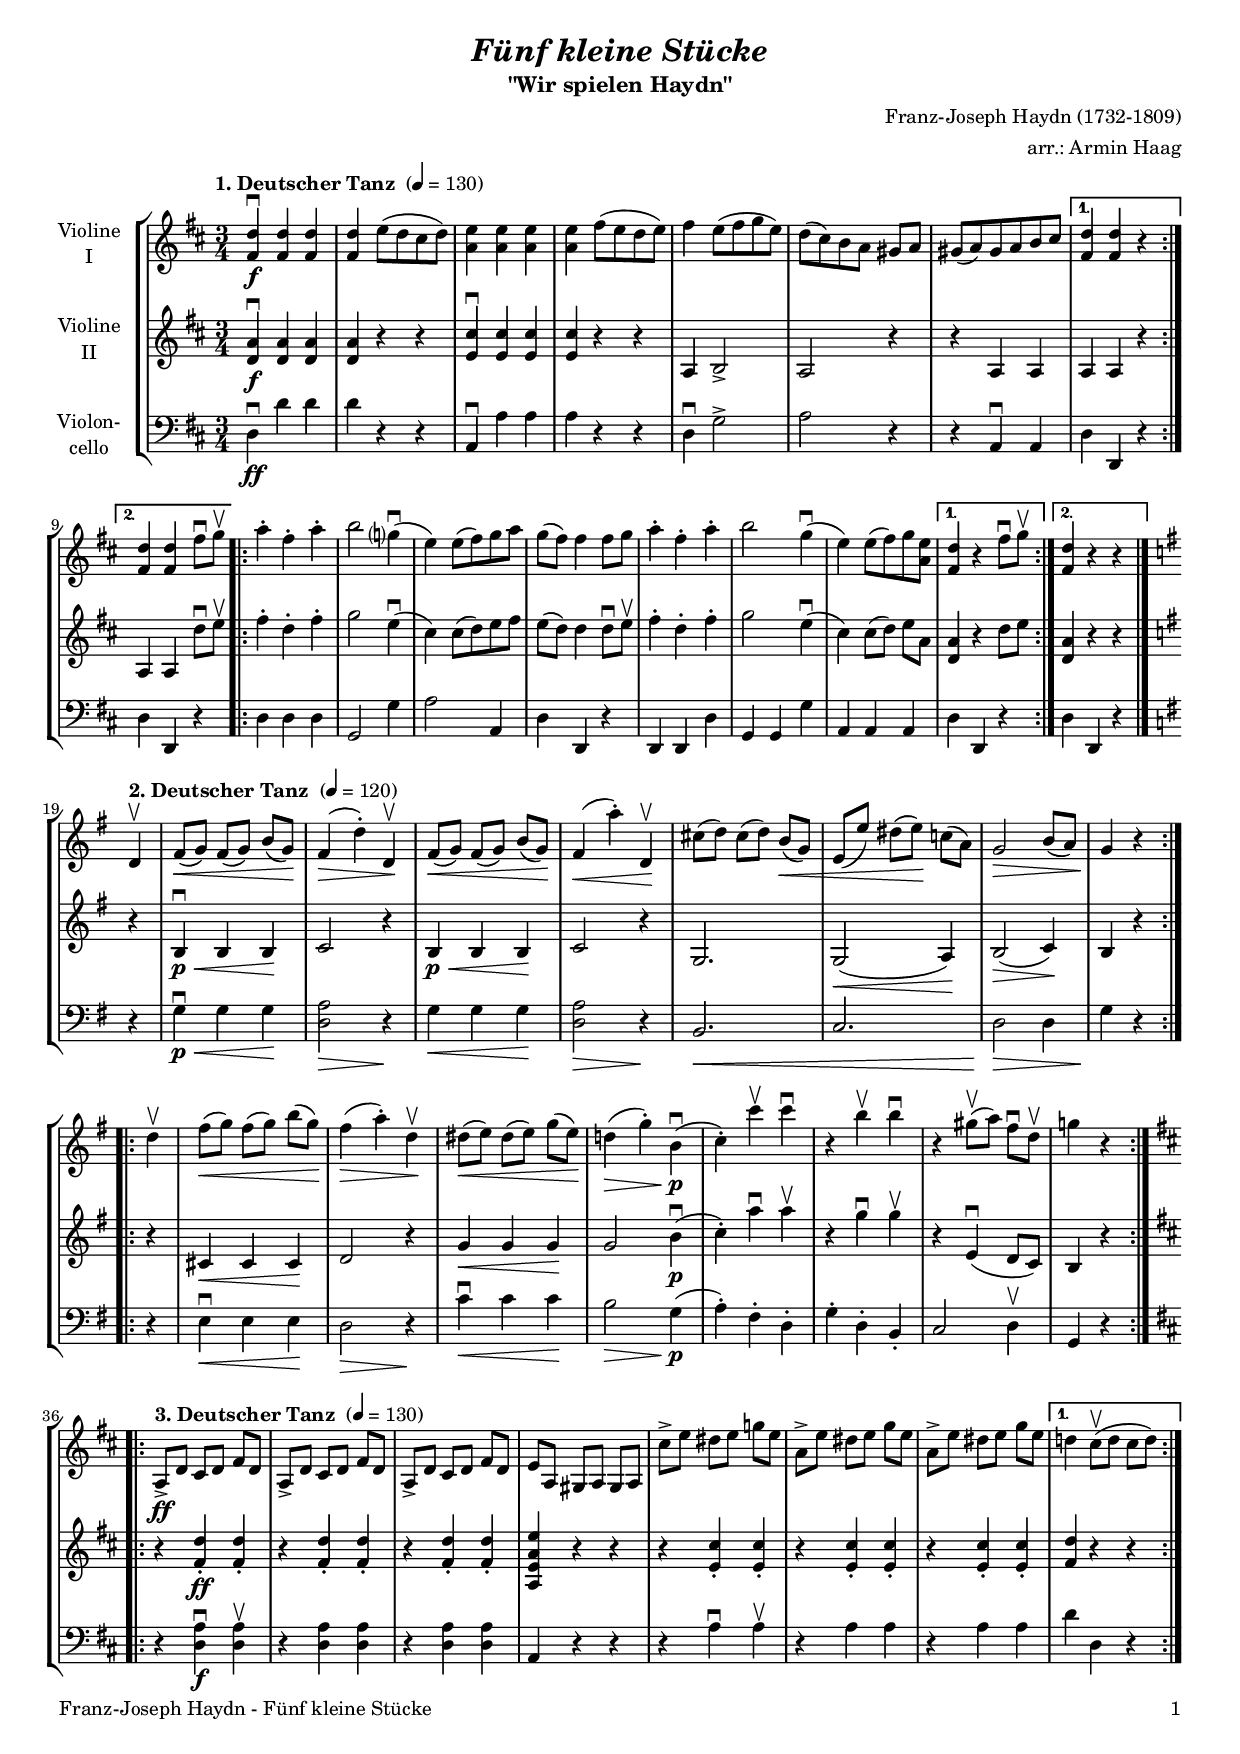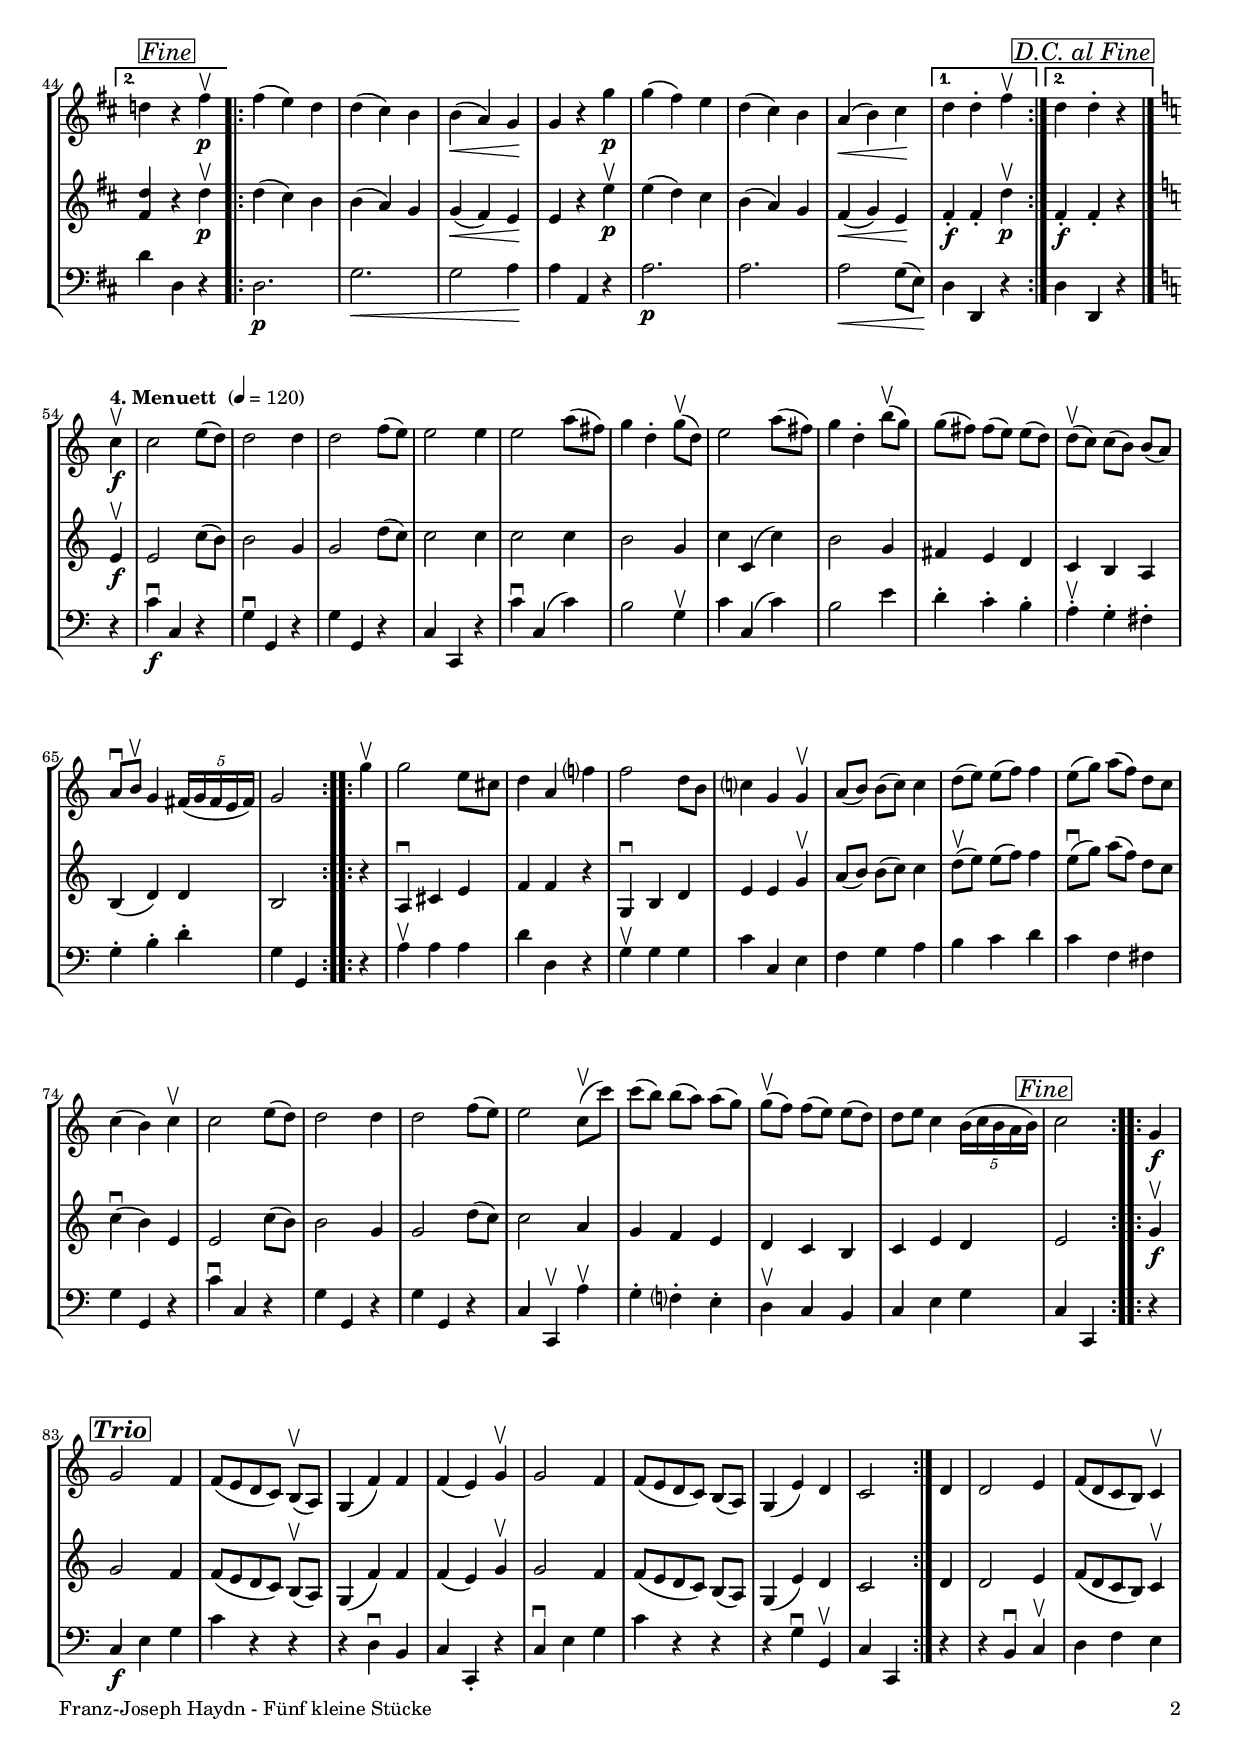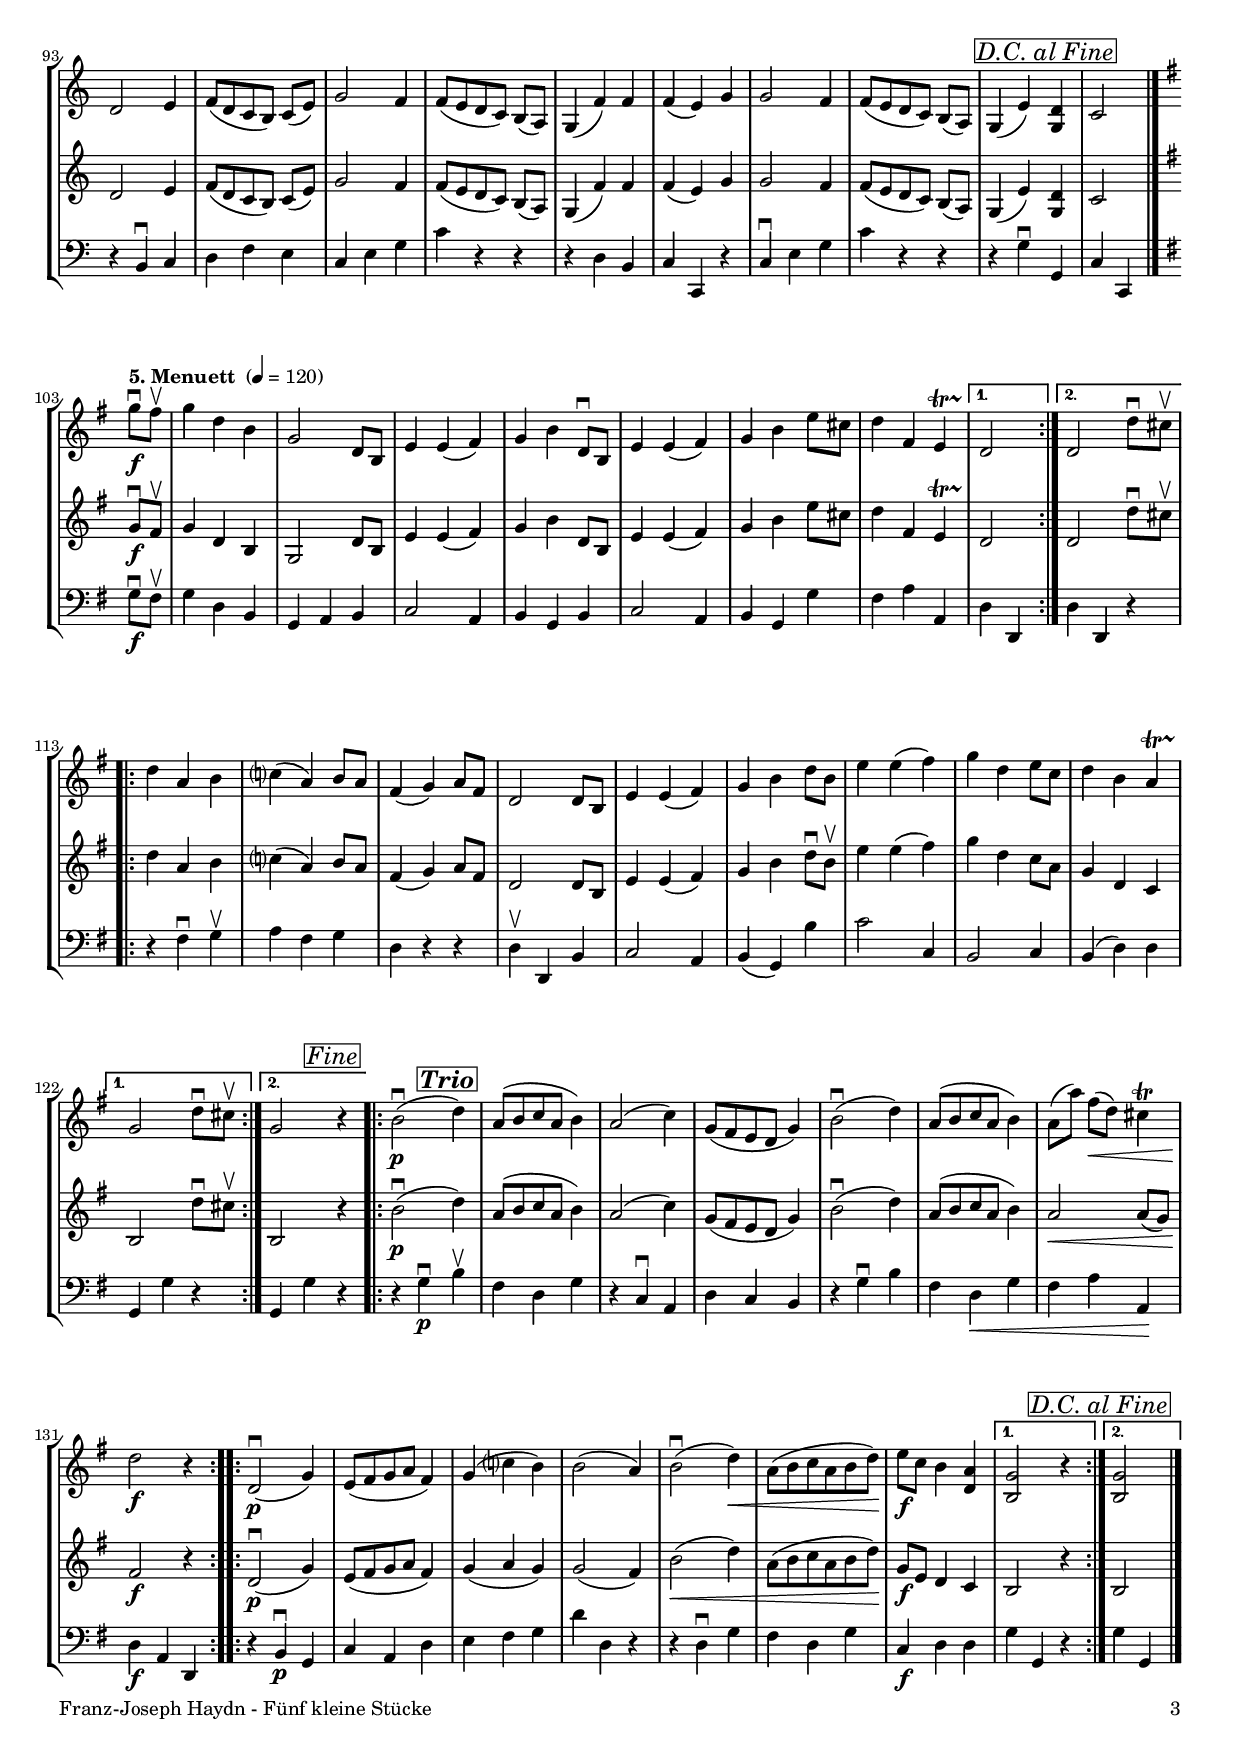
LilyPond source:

\version "2.22.2"
\include "deutsch.ly"
  
#(set-global-staff-size 17)

\header {
  title     = \markup \bold \italic "Fünf kleine Stücke"
  subtitle  = "\"Wir spielen Haydn\""
  composer  = "Franz-Joseph Haydn (1732-1809)"
  arranger  = "arr.: Armin Haag"
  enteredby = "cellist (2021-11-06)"
%  piece     = ""
}

voiceconsts = {
  \key d \major
  \time 3/4
  \clef "treble"
  \numericTimeSignature
  \compressEmptyMeasures
  % Set default beaming for all staves
  \set Timing.beamExceptions = #'()
  \set Timing.baseMoment     = #(ly:make-moment 1 4)
  \set Timing.beatStructure  = #'(1 1 1)
}

micl = "clarinet"
mifl = "flute"
miob = "oboe"
mifh = "french horn"
misx = "tenor sax"
mist = "string ensemble 1"
mivl = "violin"
miba = "cello"

dcaf = \mark \markup \box \italic "D.C. al Fine"
fine = \mark \markup \box \italic "Fine"
trio = \mark \markup \box \bold \italic "Trio"

introa = {        \tempo "1. Deutscher Tanz " 4=130 }
introb = { \break \tempo "2. Deutscher Tanz " 4=120 \key g \major }
introc = { \break \tempo "3. Deutscher Tanz " 4=130 \key d \major }
introd = { \break \tempo "4. Menuett "        4=120 \key c \major }
introe = { \break \tempo "5. Menuett "        4=120 \key g \major }

va = \relative c' {
  \voiceconsts

  \introa
  \repeat volta 2 {
    <fis d'>4\downbow\f <fis d'> <fis d'>
    <fis d'> e'8[( d cis d)]
    <a e'>4 <a e'> <a e'>
    <a e'> fis'8[( e d e)]
    fis4 e8[( fis g e)]
    d[( cis) h a] gis a
    
    gis[( a) gis a h cis]
  }
  \alternative {
    { <fis, d'>4 <fis d'> r }
    { <fis d'> <fis d'> fis'8\downbow g\upbow }
  }
  \repeat volta 2 {
    a4-. fis-. a-.
    h2 g?4(\downbow
    e) e8[( fis) g a]
    
    g( fis) fis4 fis8 g
    a4-. fis-. a-.
    h2 g4(\downbow
    e) e8[( fis) g <a, e'>]
  }
  \alternative {
    { <fis d'>4 r fis'8\downbow g\upbow }
    { <fis, d'>4 r r }
  } \bar "|."

  \introb
  \repeat volta 2 {
    \partial 4 d\upbow
    fis8(\< g) fis( g) h( g)\!
    fis4(\> d')-. d,\upbow\!
    fis8(\< g) fis( g) h( g)\!
    fis4(\< a')-. d,,\upbow\!
    cis'8( d) cis( d) h(\< g)

    e( e') dis( e)\! c!( a)
    g2\> h8( a)
    g4\! r
  }
  \repeat volta 2 {
    d'\upbow
    fis8(\< g) fis( g) h( g)\!
    fis4(\> a)-. d,\upbow\!

    dis8(\< e) dis( e) g( e)\!
    d!4(\> g)-. h,(\downbow\!\p
    c)-. c'\upbow c\downbow
    r h\upbow h\downbow
    r gis8(\upbow a) fis\downbow d\upbow
    \partial 2 g!4 r
  }

  \introc
  \repeat volta 2 {
    a,,8->\ff d cis d fis d
    a-> d cis d fis d
    a-> d cis d fis d
    e a, gis a gis a
    cis'-> e dis e g! e

    a,-> e' dis e g e
    a,-> e' dis e g e
  }
  \alternative {
    { d!4 cis8(\upbow d cis d) }
    { d!4 \fine r fis\upbow\p }
  }
  \repeat volta 2 {
    fis( e) d
    d( cis) h

    h(\< a) g\!
    g r g'\p
    g( fis) e
    d( cis) h
    a(\< h) cis\!
  }
  \alternative {
    { d d-. fis\upbow }
    { d \dcaf d-. r }
  } \bar "|."

  \introd
  \repeat volta 2 {
    \partial 4 c\upbow\f
    c2 e8( d)
    d2 d4
    d2 f8( e)
    e2 e4
    e2 a8( fis)
    g4 d-. g8(\upbow d)
    e2 a8( fis)
    g4 d-. h'8(\upbow g)

    g( fis) fis( e) e( d)
    d(\upbow c) c( h) h( a)
    a\downbow h\upbow g4 \tuplet 5/4 4 { fis16( g fis e fis) }
    g2
  }
  \repeat volta 2 {
    g'4\upbow
    g2 e8 cis
    d4 a f'?

    f2 d8 h
    c?4 g g\upbow
    a8( h) h( c) c4
    d8( e) e( f) f4
    e8( g) a( f) d c
    c4( h) c\upbow
    c2 e8( d)
    d2 d4

    d2 f8( e)
    e2 c8(\upbow c')
    c( h) h( a) a( g)
    g(\upbow f) f( e) e( d)
    d e c4 \tuplet 5/4 4 { h16( c h a h) } \fine
    c2
  }
  \repeat volta 2 {
    g4\f \trio
    g2 f4
    f8[( e d c)] h(\upbow a)
    g4( f') f
    f( e) g\upbow
    g2 f4
    f8[( e d c)] h( a)

    g4( e') d
    c2
  }

  d4
  d2 e4
  f8[( d c h)] c4\upbow    
  d2 e4
  f8[( d c h)] c( e)
  g2 f4
  
  f8[( e d c)] h( a)
  g4( f') f
  f( e) g
  g2 f4
  f8[( e d c)] h( a)
  g4( e') \dcaf <g, d'>
  \partial 2 c2 \bar "|."

  \introe
  \repeat volta 2 {
    \partial 4 g''8\downbow\f fis\upbow
    g4 d h
    g2 d8 h
    e4 e( fis)
    g h d,8\downbow h
    e4 e( fis)
    g h e8 cis

    d4 fis, e\startTrillSpan
  }
  \alternative {
    { \partial 2 d2\stopTrillSpan }
    { d d'8\downbow cis\upbow }
  }
  \repeat volta 2 {
    d4 a h
    c?( a) h8 a
    fis4( g) a8 fis
    d2 d8 h

    e4 e( fis)
    g h d8 h
    e4 e( fis)
    g d e8 c
    d4 h a\startTrillSpan
  }
  \alternative {
    { g2\stopTrillSpan d'8\downbow cis\upbow  }
    { g2 \fine r4 }
  }
  \repeat volta 2 {
    h2(\downbow\p \trio d4)
    a8([ h c a] h4)
    a2( c4)
    g8([ fis e d] g4)
    h2(\downbow d4)
    a8([ h c a] h4)
    a8( a') fis(\< d) cis4\trill
    d2\!\f r4
  }
  \repeat volta 2 {
    d,2(\downbow\p g4)
    e8([ fis g a] fis4)
    g( c? h)
    h2( a4)
    h2(\downbow d4)\<
    a8[( h c a h d)]\!
    e\f c h4 <d, a'>
  }
  \alternative {
    { <h g'>2 r4 }
    { \dcaf \partial 2 <h g'>2 }
  } \bar "|."
}

vb = \relative c' {
  \voiceconsts

  \introa
  \repeat volta 2 {
    <d a'>4\downbow\f <d a'> <d a'>
    <d a'> r r
    <e cis'>\downbow <e cis'> <e cis'>
    <e cis'> r r
    a, h2->
    a r4

    r a a
  }
  \alternative {
    { a a r }
    { a a d'8\downbow e\upbow }
  }
  \repeat volta 2 {
    fis4-. d-. fis-.
    g2 e4(\downbow
    cis) cis8[( d) e fis]

    e( d) d4 d8\downbow e\upbow
    fis4-. d-. fis-.
    g2 e4(\downbow
    cis) cis8( d) e a,
  }
  \alternative {
    { <d, a'>4 r d'8 e }
    { <d, a'>4 r r }
  } \bar "|."

  \introb
  \repeat volta 2 {
    \partial 4 r
    h\downbow\p\< h h\!
    c2 r4
    h\p\< h h\!
    c2 r4
    g2.
    g2(\< a4)\!
    h2(\> c4)\!
    h r
  }
  \repeat volta 2 {
    r
    cis\< cis cis\!
    d2 r4
    g\< g g\!
    g2 h4(\downbow\p
    c)-. a'\downbow a\upbow
    r g\downbow g\upbow
    r e,(\downbow d8 c)
    \partial 2 h4 r
  }

  \introc
  \repeat volta 2 {
    r <fis' d'>-.\ff <fis d'>-.
    r <fis d'>-. <fis d'>-.
    r <fis d'>-. <fis d'>-.
    <a, e' a e'> r r
    r <e' cis'>-. <e cis'>-.
    r <e cis'>-. <e cis'>-.

    r <e cis'>-. <e cis'>-.
  }
  \alternative {
    { <fis d'> r r }
    { <fis d'> \fine r d'\upbow\p }
  }
  \repeat volta 2 {
    d( cis) h
    h( a) g
    g(\< fis) e\!

    e r e'\upbow\p
    e( d) cis
    h( a) g
    fis(\< g) e\!
  }
  \alternative {
    { fis-.\f fis-. d'\upbow\p }
    { fis,-.\f \dcaf fis-. r }
  } \bar "|."

  \introd
  \repeat volta 2 {
    \partial 4 e4\upbow\f
    e2 c'8( h)
    h2 g4
    g2 d'8( c)
    c2 c4
    c2 c4
    h2 g4
    c c,( c')

    h2 g4
    fis e d
    c h a
    h( d) d
    h2
  }
  \repeat volta 2 {
    r4
    a\downbow cis e
    f f r

    g,\downbow h d
    e e g\upbow
    a8( h) h( c) c4
    d8(\upbow e) e( f) f4
    e8(\downbow g) a( f) d c
    c4(\downbow h) e,

    e2 c'8( h)
    h2 g4
    g2 d'8( c)
    c2 a4
    g f e
    d c h
    c e d \fine
    e2
  }
  \repeat volta 2 {
    g4\upbow\f \trio
    g2 f4
    f8[( e d c)] h(\upbow a)
    g4( f') f
    f( e) g\upbow
    g2 f4
    f8[( e d c)] h( a)

    g4( e') d
    c2
  }
  d4
  d2 e4
  f8[( d c h)] c4\upbow
  d2 e4
  f8[( d c h)] c( e)
  g2 f4
  
  f8[( e d c)] h( a)
  g4( f') f
  f( e) g
  g2 f4
  f8[( e d c)] h( a)
  g4( e') \dcaf <g, d'>
  \partial 2 c2 \bar "|."

  \introe
  \repeat volta 2 {
    \partial 4 g'8\downbow\f fis\upbow
    g4 d h
    g2 d'8 h
    e4 e( fis)
    g h d,8 h
    e4 e( fis)
    g h e8 cis

    d4 fis, e\startTrillSpan
  }
  \alternative {
    { \partial 2 d2\stopTrillSpan }
    { d d'8\downbow cis\upbow }
  }
  \repeat volta 2 {
    d4 a h
    c?( a) h8 a
    fis4( g) a8 fis
    d2 d8 h

    e4 e( fis)
    g h d8\downbow h\upbow
    e4 e( fis)
    g d c8 a
    g4 d c
  }
  \alternative {
    { h2 d'8\downbow cis\upbow }
    { h,2 \fine r4 }
  }
  \repeat volta 2 {
    h'2(\downbow\p \trio d4)
    a8[( h c a] h4)
    a2( c4)
    g8([ fis e d] g4)
    h2(\downbow d4)
    a8([ h c a] h4)
    a2\< a8( g)
    fis2\!\f r4
  }
  \repeat volta 2 {
    d2(\downbow\p g4)
    e8([ fis g a] fis4)
    g( a g)
    g2( fis4)
    h2(\< d4)
    a8[( h c a h d)]\!
    g,\f e d4 c
  }
  \alternative {
    { h2 r4 }
    { \dcaf \partial 2 h2 }
  } \bar "|."
}

vc = \relative c {
  \voiceconsts
  \clef "bass"
  
  \introa
  \repeat volta 2 {
    d4\downbow\ff d' d
    d r r
    a,\downbow a' a
    a r r
    d,\downbow g2->
    a r4
    r a,\downbow a
  }
  \alternative {
    { d d, r }
    { d' d, r }
  }
  \repeat volta 2 {
    d' d d
    g,2 g'4
    a2 a,4
    d d, r
    d d d'
    g, g g'
    a, a a
  }
  \alternative {
    { d d, r }
    { d' d, r }
  } \bar "|."
 
  \introb
  \repeat volta 2 {
    \partial 4 r
    g'\downbow\p\< g g\!
    <d a'>2\> r4\!
    g\< g g\!
    <d a'>2\> r4\!
    h2.\<
    c
    d2\!\> d4
    g\! r
  }
  \repeat volta 2 {
    r
    e\downbow\< e e\!
    d2\> r4\!
    c'\downbow\< c c\!
    h2\> g4(\!\p
    a)-. fis-. d-.
    g-. d-. h-.
    c2 d4\upbow
    \partial 2 g, r
  }

  \introc
  \repeat volta 2 {
    r <d' a'>\downbow\f <d a'>\upbow
    r <d a'> <d a'>
    r <d a'> <d a'>
    a r r
    r a'\downbow a\upbow
    r a a
    r a a
  }
  \alternative {
    { d d, r }
    { d' \fine d, r }
  }
  \repeat volta 2 {
    d2.\p
    g\<
    g2 a4\!
    a a, r
    a'2.\p
    a
    a2\< g8( e)
  }
  \alternative {
    { d4\! d, r }
    { d' \dcaf d, r }    
  } \bar "|."

  \introd
  \repeat volta 2 {
    \partial 4 r4
    c''\downbow\f c, r
    g'\downbow g, r
    g' g, r
    c c, r
    c''\downbow c,( c')
    h2 g4\upbow
    c c,( c')

    h2 e4
    d-. c-. h-.
    a-.\upbow g-. fis-.
    g-. h-. d-.
    g, g,
    
  }
  \repeat volta 2 {
    r
    a'\upbow a a
    d d, r

    g\upbow g g
    c c, e
    f g a
    h c d
    c f, fis
    g g, r
    c'\downbow c, r

    g' g, r
    g' g, r
    c c,\upbow a''\upbow
    g-. f?-. e-.
    d\upbow c h
    c e g \fine
    c, c,
  }
  \repeat volta 2 {
    r \trio
    c'\f e g
    c r r
    r d,\downbow h
    c c,-. r
    c'\downbow e g
    c r r

    r g\downbow g,\upbow
    c c,
  }
  r
  r h'\downbow c\upbow
  d f e
  r h\downbow c
  d f e

  c e g
  c r r
  r d, h
  c c, r
  c'\downbow e g
  c r r
  r g\downbow \dcaf g,
  \partial 2 c c, \bar "|."

  \introe
  \repeat volta 2 {
    \partial 4 g''8\downbow\f fis\upbow
    g4 d h
    g a h
    c2 a4
    h g h
    c2 a4

    h g g'
    fis a a,
  }
  \alternative {
    { \partial 2 d d, }
    { d' d, r }
  }
  \repeat volta 2 {
    r fis'\downbow g\upbow
    a fis g
    d r r

    d\upbow d, h'
    c2 a4
    h( g) h'
    c2 c,4
    h2 c4
    h( d) d
  }
  \alternative {
    { g, g' r }
    { g, g' \fine r }
  }
  \repeat volta 2 {
    r g\downbow\p \trio h\upbow
    fis d g
    r c,\downbow a
    d c h
    r g'\downbow h
    fis d\< g
    fis a a,\!
    d\f a d,
  }
  \repeat volta 2 {
    r h'\downbow\p g
    c a d
    e fis g
    d' d, r
    r d\downbow g
    fis d g
    c,\f d d
  }
  \alternative {
    { g g, r }
    { \partial 2 \dcaf g' g, }
  } \bar "|."
}


music = \new StaffGroup <<
      \new Staff {
	\set Staff.midiInstrument = \mivl
	\set Staff.instrumentName = \markup \center-column { "Violine" "I" }
	\transpose d d { \va }
      }

      \new Staff {
	\set Staff.midiInstrument = \mivl
	\set Staff.instrumentName = \markup \center-column { "Violine" "II" }
	\transpose d d { \vb }
      }

      \new Staff {
	\set Staff.midiInstrument = \miba
	\set Staff.instrumentName = \markup \center-column { "Violon-" "cello" }
	\transpose d d { \vc }
      }
>>

\book {
   \paper {
    print-page-number = ##t
    print-first-page-number = ##t
    ragged-last-bottom = ##f
    oddHeaderMarkup = \markup \null
    evenHeaderMarkup = \markup \null
    oddFooterMarkup = \markup {
      \fill-line {
        "Franz-Joseph Haydn - Fünf kleine Stücke" \fromproperty #'page:page-number-string
      }
    }
    evenFooterMarkup = \oddFooterMarkup
  } \score {
    \music
    \layout {}
  }

  \score {
    \unfoldRepeats \music

    \midi {
      \context {
        \Score
      }
    }
  }
}